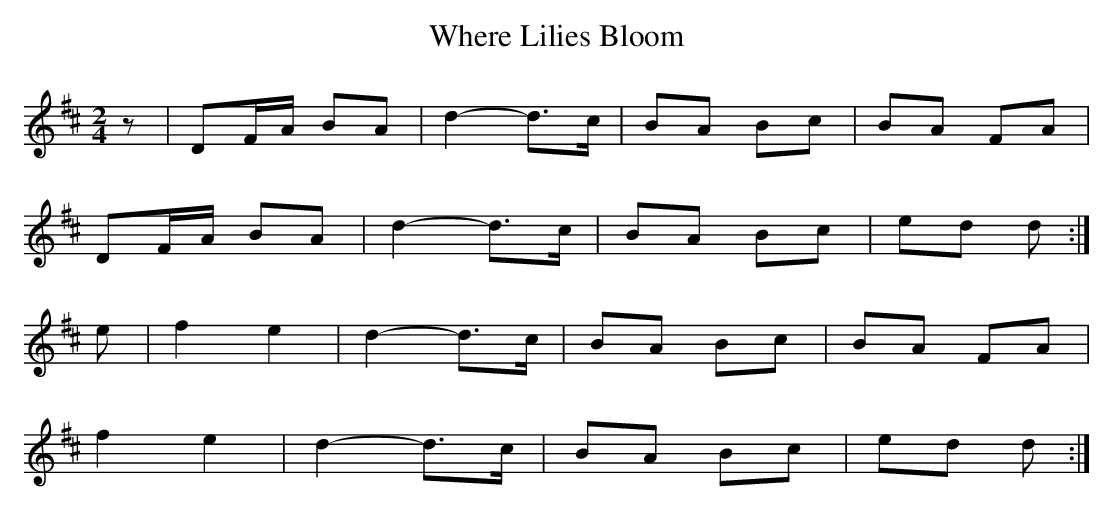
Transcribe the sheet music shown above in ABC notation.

X:1
T:Where Lilies Bloom
M:2/4
L:1/8
K:D Major
z|DF/A/ BA|d2-d>c|BA Bc|BA FA|!
DF/A/ BA|d2-d>c|BA Bc|ed d:|!
e|f2 e2|d2-d>c|BA Bc|BA FA|!
f2 e2|d2-d>c|BA Bc|ed d:|!
